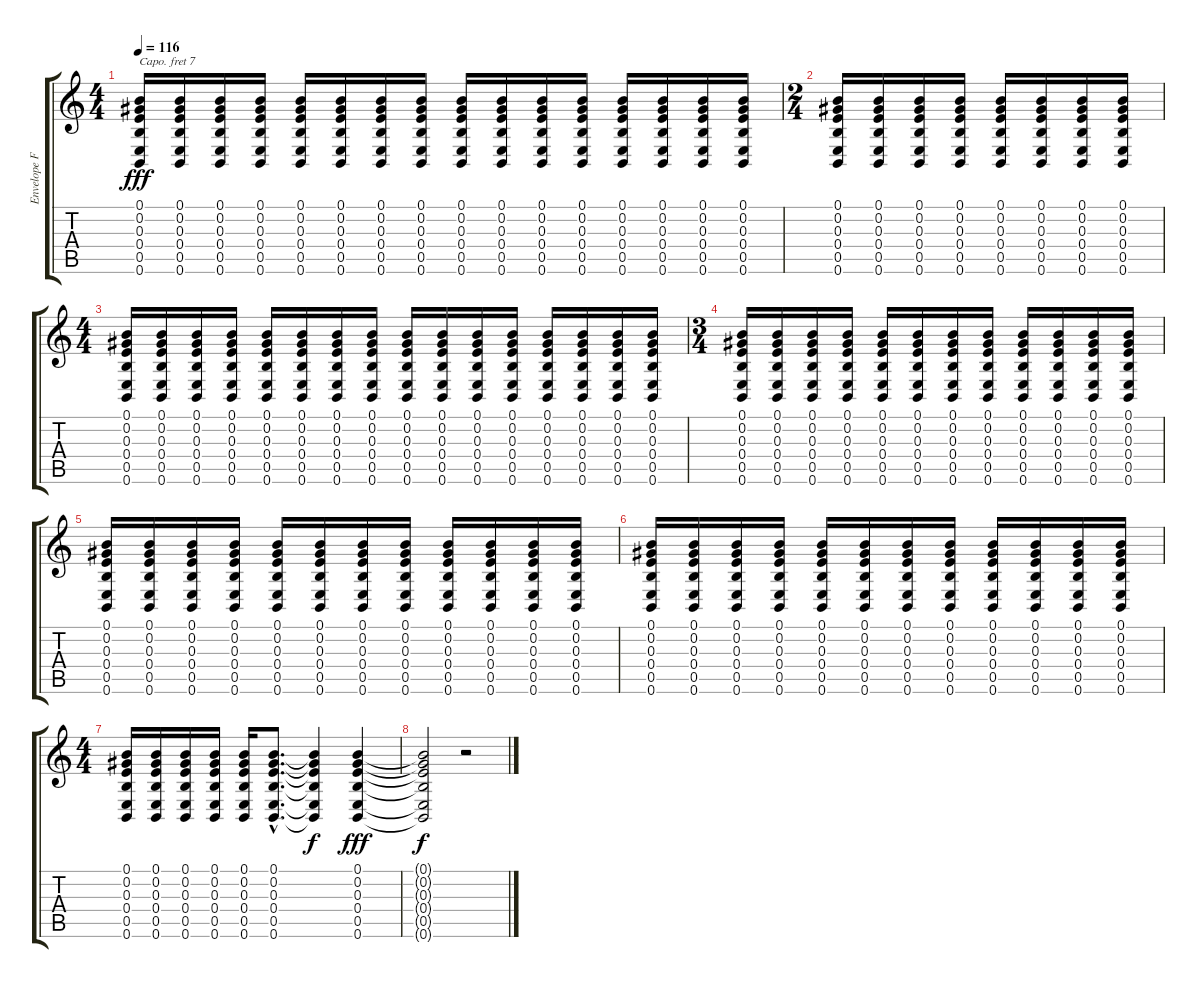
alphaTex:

\track ("Envelope Follower" "Envelope F") {instrument pad3polysynth}
\staff {score tabs}
\capo 7
\tuning (E4 Db4 A3 E3 A2 E2) {hide}
\ts (4 4)
\tempo 116
\clef g2
\ks c
(0.1 0.2 0.3 0.4 0.5 0.6).16{dy fff} (0.1 0.2 0.3 0.4 0.5 0.6).16 (0.1 0.2 0.3 0.4 0.5 0.6).16 (0.1 0.2 0.3 0.4 0.5 0.6).16 (0.1 0.2 0.3 0.4 0.5 0.6).16 (0.1 0.2 0.3 0.4 0.5 0.6).16 (0.1 0.2 0.3 0.4 0.5 0.6).16 (0.1 0.2 0.3 0.4 0.5 0.6).16 (0.1 0.2 0.3 0.4 0.5 0.6).16 (0.1 0.2 0.3 0.4 0.5 0.6).16 (0.1 0.2 0.3 0.4 0.5 0.6).16 (0.1 0.2 0.3 0.4 0.5 0.6).16 (0.1 0.2 0.3 0.4 0.5 0.6).16 (0.1 0.2 0.3 0.4 0.5 0.6).16 (0.1 0.2 0.3 0.4 0.5 0.6).16 (0.1 0.2 0.3 0.4 0.5 0.6).16 |
\ts (2 4)
(0.1 0.2 0.3 0.4 0.5 0.6).16 (0.1 0.2 0.3 0.4 0.5 0.6).16 (0.1 0.2 0.3 0.4 0.5 0.6).16 (0.1 0.2 0.3 0.4 0.5 0.6).16 (0.1 0.2 0.3 0.4 0.5 0.6).16 (0.1 0.2 0.3 0.4 0.5 0.6).16 (0.1 0.2 0.3 0.4 0.5 0.6).16 (0.1 0.2 0.3 0.4 0.5 0.6).16 |
\ts (4 4)
(0.1 0.2 0.3 0.4 0.5 0.6).16 (0.1 0.2 0.3 0.4 0.5 0.6).16 (0.1 0.2 0.3 0.4 0.5 0.6).16 (0.1 0.2 0.3 0.4 0.5 0.6).16 (0.1 0.2 0.3 0.4 0.5 0.6).16 (0.1 0.2 0.3 0.4 0.5 0.6).16 (0.1 0.2 0.3 0.4 0.5 0.6).16 (0.1 0.2 0.3 0.4 0.5 0.6).16 (0.1 0.2 0.3 0.4 0.5 0.6).16 (0.1 0.2 0.3 0.4 0.5 0.6).16 (0.1 0.2 0.3 0.4 0.5 0.6).16 (0.1 0.2 0.3 0.4 0.5 0.6).16 (0.1 0.2 0.3 0.4 0.5 0.6).16 (0.1 0.2 0.3 0.4 0.5 0.6).16 (0.1 0.2 0.3 0.4 0.5 0.6).16 (0.1 0.2 0.3 0.4 0.5 0.6).16 |
\ts (3 4)
(0.1 0.2 0.3 0.4 0.5 0.6).16 (0.1 0.2 0.3 0.4 0.5 0.6).16 (0.1 0.2 0.3 0.4 0.5 0.6).16 (0.1 0.2 0.3 0.4 0.5 0.6).16 (0.1 0.2 0.3 0.4 0.5 0.6).16 (0.1 0.2 0.3 0.4 0.5 0.6).16 (0.1 0.2 0.3 0.4 0.5 0.6).16 (0.1 0.2 0.3 0.4 0.5 0.6).16 (0.1 0.2 0.3 0.4 0.5 0.6).16 (0.1 0.2 0.3 0.4 0.5 0.6).16 (0.1 0.2 0.3 0.4 0.5 0.6).16 (0.1 0.2 0.3 0.4 0.5 0.6).16 |
(0.1 0.2 0.3 0.4 0.5 0.6).16 (0.1 0.2 0.3 0.4 0.5 0.6).16 (0.1 0.2 0.3 0.4 0.5 0.6).16 (0.1 0.2 0.3 0.4 0.5 0.6).16 (0.1 0.2 0.3 0.4 0.5 0.6).16 (0.1 0.2 0.3 0.4 0.5 0.6).16 (0.1 0.2 0.3 0.4 0.5 0.6).16 (0.1 0.2 0.3 0.4 0.5 0.6).16 (0.1 0.2 0.3 0.4 0.5 0.6).16 (0.1 0.2 0.3 0.4 0.5 0.6).16 (0.1 0.2 0.3 0.4 0.5 0.6).16 (0.1 0.2 0.3 0.4 0.5 0.6).16 |
(0.1 0.2 0.3 0.4 0.5 0.6).16 (0.1 0.2 0.3 0.4 0.5 0.6).16 (0.1 0.2 0.3 0.4 0.5 0.6).16 (0.1 0.2 0.3 0.4 0.5 0.6).16 (0.1 0.2 0.3 0.4 0.5 0.6).16 (0.1 0.2 0.3 0.4 0.5 0.6).16 (0.1 0.2 0.3 0.4 0.5 0.6).16 (0.1 0.2 0.3 0.4 0.5 0.6).16 (0.1 0.2 0.3 0.4 0.5 0.6).16 (0.1 0.2 0.3 0.4 0.5 0.6).16 (0.1 0.2 0.3 0.4 0.5 0.6).16 (0.1 0.2 0.3 0.4 0.5 0.6).16 |
\ts (4 4)
(0.1 0.2 0.3 0.4 0.5 0.6).16 (0.1 0.2 0.3 0.4 0.5 0.6).16 (0.1 0.2 0.3 0.4 0.5 0.6).16 (0.1 0.2 0.3 0.4 0.5 0.6).16 (0.1 0.2 0.3 0.4 0.5 0.6).16 (0.1{hac} 0.2{hac} 0.3{hac} 0.4{hac} 0.5{hac} 0.6{hac}).8{d} (0.1{t} 0.2{t} 0.3{t} 0.4{t} 0.5{t} 0.6{t}).4{dy f} (0.1 0.2 0.3 0.4 0.5 0.6).4{dy fff} |
(0.1{t} 0.2{t} 0.3{t} 0.4{t} 0.5{t} 0.6{t}).2{dy f} r.2
